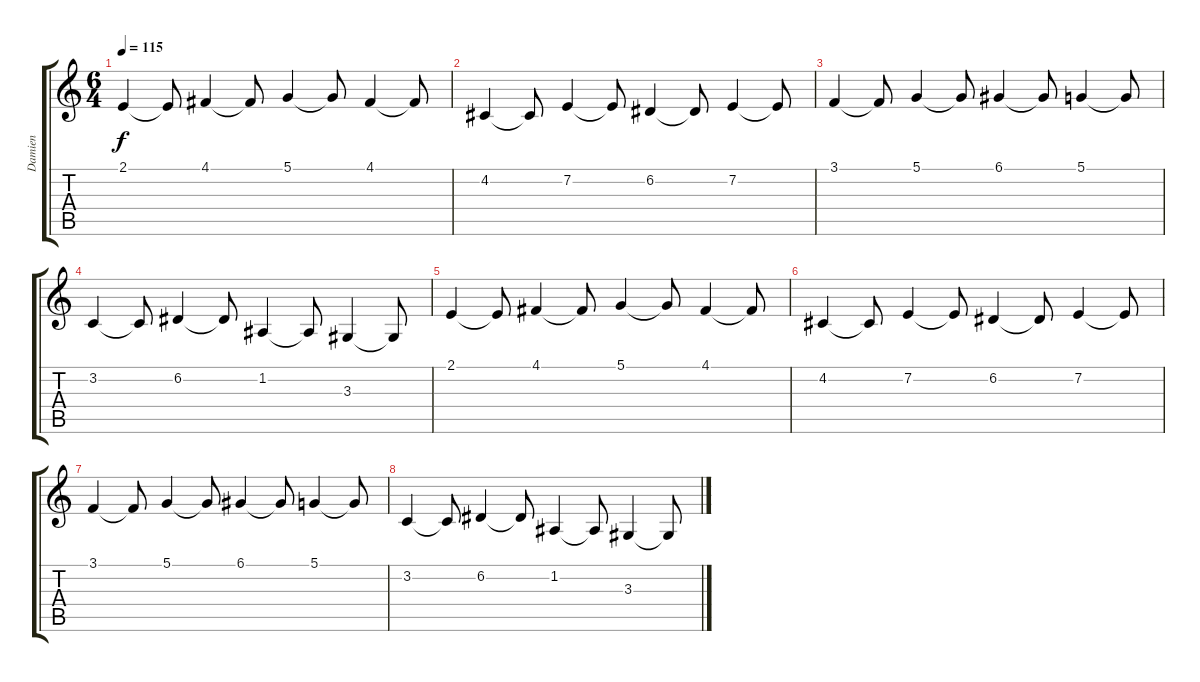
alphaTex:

\track ("Damien" "Damien") {instrument synthstrings1}
\staff {score tabs}
\tuning (D4 A3 F3 C3 G2 D2) {hide}
\ts (6 4)
\tempo 110
\tempo 115
\clef g2
\ks c
2.1.4{dy f} 2.1{t}.8 4.1.4 4.1{t}.8 5.1.4 5.1{t}.8 4.1.4 4.1{t}.8 |
4.2.4 4.2{t}.8 7.2.4 7.2{t}.8 6.2.4 6.2{t}.8 7.2.4 7.2{t}.8 |
3.1.4 3.1{t}.8 5.1.4 5.1{t}.8 6.1.4 6.1{t}.8 5.1.4 5.1{t}.8 |
3.2.4 3.2{t}.8 6.2.4 6.2{t}.8 1.2.4 1.2{t}.8 3.3.4 3.3{t}.8 |
2.1.4 2.1{t}.8 4.1.4 4.1{t}.8 5.1.4 5.1{t}.8 4.1.4 4.1{t}.8 |
4.2.4 4.2{t}.8 7.2.4 7.2{t}.8 6.2.4 6.2{t}.8 7.2.4 7.2{t}.8 |
3.1.4 3.1{t}.8 5.1.4 5.1{t}.8 6.1.4 6.1{t}.8 5.1.4 5.1{t}.8 |
3.2.4 3.2{t}.8 6.2.4 6.2{t}.8 1.2.4 1.2{t}.8 3.3.4 3.3{t}.8
